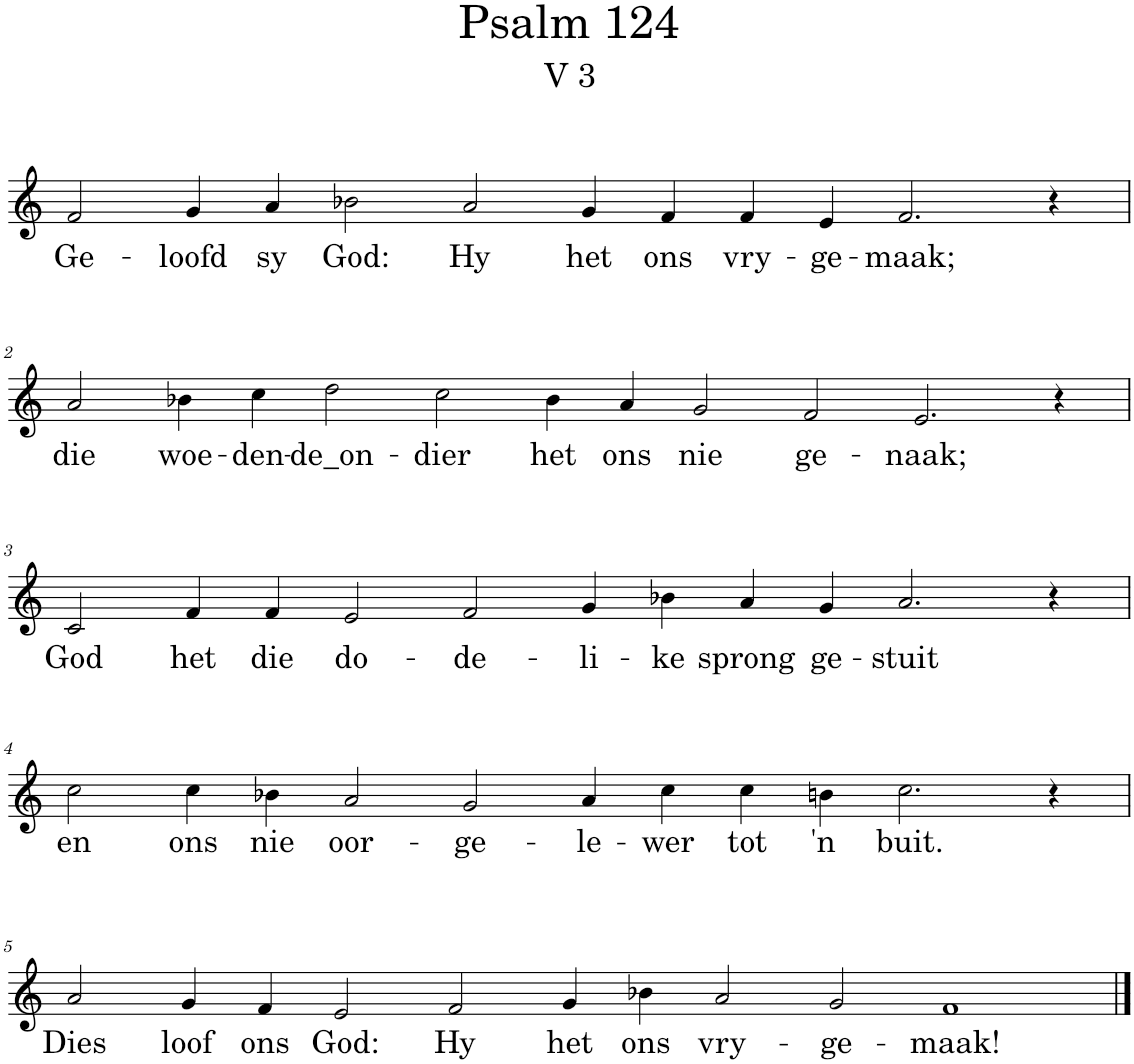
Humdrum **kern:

**kern	**text
*part1	*part1
*staff1	*staff1
*I"Pipe Organ	*
*I'Org.	*
*clefG2	*
*k[]	*
*M16/4	*
=1	=1
!	!LO:LY:b
2f/	Ge-
!	!LO:LY:b
4g/	-loofd
!	!LO:LY:b
4a/	sy
!	!LO:LY:b
2b-X\	God:
!	!LO:LY:b
2a/	Hy
!	!LO:LY:b
4g/	het
!	!LO:LY:b
4f/	ons
!	!LO:LY:b
4f/	vry-
!	!LO:LY:b
4e/	-ge-
!	!LO:LY:b
2.f/	-maak;
4r	.
!!LO:LB:g=z
=2	=2
*M18/4	*
!	!LO:LY:b
2a/	die
!	!LO:LY:b
4b-X\	woe-
!	!LO:LY:b
4cc\	-den-
!	!LO:LY:b
2dd\	-de_on-
!	!LO:LY:b
2cc\	-dier
!	!LO:LY:b
4b-\	het
!	!LO:LY:b
4a/	ons
!	!LO:LY:b
2g/	nie
!	!LO:LY:b
2f/	ge-
!	!LO:LY:b
2.e/	-naak;
4r	.
!!LO:LB:g=z
=3	=3
*M16/4	*
!	!LO:LY:b
2c/	God
!	!LO:LY:b
4f/	het
!	!LO:LY:b
4f/	die
!	!LO:LY:b
2e/	do-
!	!LO:LY:b
2f/	-de-
!	!LO:LY:b
4g/	-li-
!	!LO:LY:b
4b-X\	-ke
!	!LO:LY:b
4a/	sprong
!	!LO:LY:b
4g/	ge-
!	!LO:LY:b
2.a/	-stuit
4r	.
!!LO:LB:g=z
=4	=4
*M16/4	*
!	!LO:LY:b
2cc\	en
!	!LO:LY:b
4cc\	ons
!	!LO:LY:b
4b-X\	nie
!	!LO:LY:b
2a/	oor-
!	!LO:LY:b
2g/	-ge-
!	!LO:LY:b
4a/	-le-
!	!LO:LY:b
4cc\	-wer
!	!LO:LY:b
4cc\	tot
!	!LO:LY:b
4bn\	'n
!	!LO:LY:b
2.cc\	buit.
4r	.
!!LO:LB:g=z
=5	=5
*M18/4	*
!	!LO:LY:b
2a/	Dies
!	!LO:LY:b
4g/	loof
!	!LO:LY:b
4f/	ons
!	!LO:LY:b
2e/	God:
!	!LO:LY:b
2f/	Hy
!	!LO:LY:b
4g/	het
!	!LO:LY:b
4b-X\	ons
!	!LO:LY:b
2a/	vry-
!	!LO:LY:b
2g/	-ge-
!	!LO:LY:b
1f	-maak!
==	==
*-	*-
